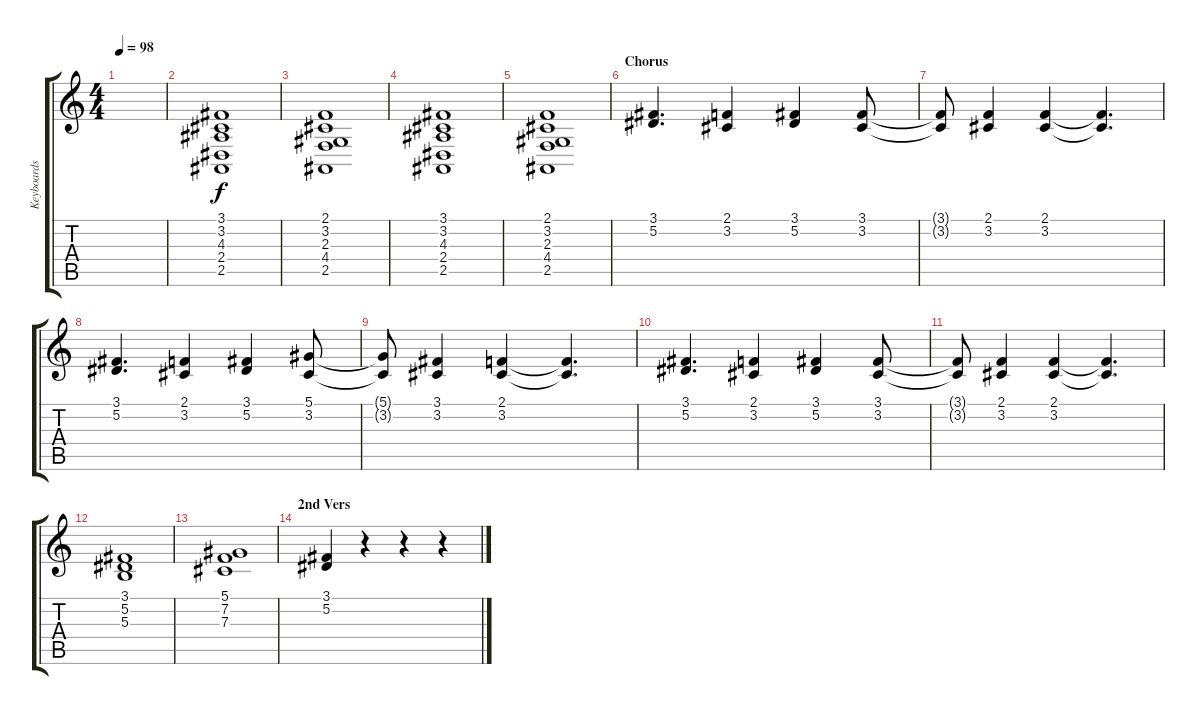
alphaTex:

\track ("Keyboards" "Keyboards") {instrument pad1newage}
\staff {score tabs}
\tuning (Eb4 Bb3 Gb3 Db3 Ab2 Eb2) {hide}
\ts (4 4)
\tempo 98
\clef g2
\ks c
|
(3.1 3.2 4.3 2.4 2.5).1 |
(2.1 3.2 2.3 4.4 2.5).1 |
(3.1 3.2 4.3 2.4 2.5).1 |
(2.1 3.2 2.3 4.4 2.5).1 |
\section ("" "Chorus")
(3.1 5.2).4{d} (2.1 3.2).4 (3.1 5.2).4 (3.1 3.2).8 |
(3.1{t} 3.2{t}).8 (2.1 3.2).4 (2.1 3.2).4 (2.1{t} 3.2{t}).4{d} |
(3.1 5.2).4{d} (2.1 3.2).4 (3.1 5.2).4 (5.1 3.2).8 |
(5.1{t} 3.2{t}).8 (3.1 3.2).4 (2.1 3.2).4 (2.1{t} 3.2{t}).4{d} |
(3.1 5.2).4{d} (2.1 3.2).4 (3.1 5.2).4 (3.1 3.2).8 |
(3.1{t} 3.2{t}).8 (2.1 3.2).4 (2.1 3.2).4 (2.1{t} 3.2{t}).4{d} |
(3.1 5.2 5.3).1 |
(5.1 7.2 7.3).1 |
\section ("" "2nd Vers")
(3.1 5.2).4 r.4 r.4 r.4
